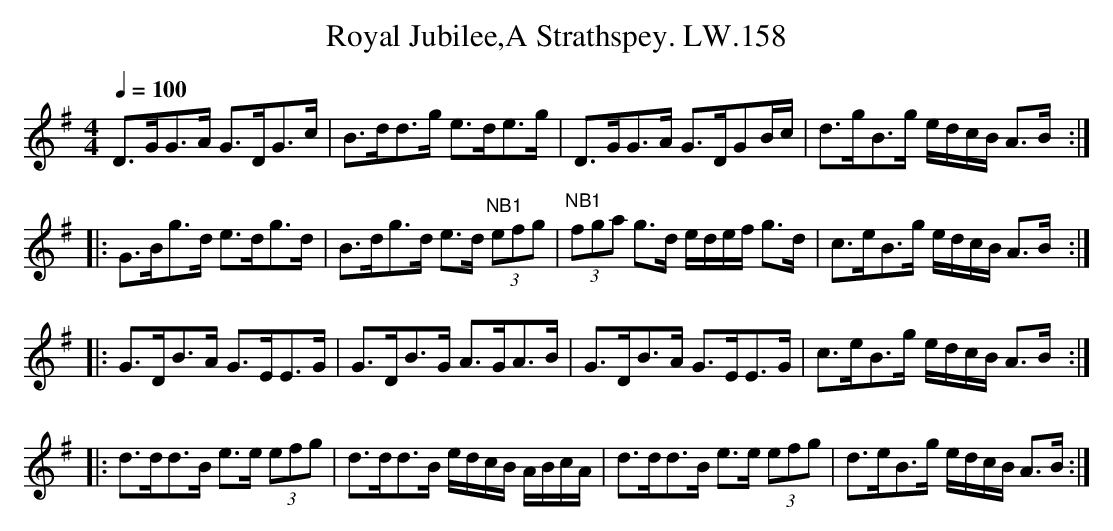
X:1
T:Royal Jubilee,A Strathspey. LW.158
L:1/8
M:4/4
Q:1/4=100
K:G
D>GG>A G>DG>c|B>dd>g e>de>g|D>GG>A G>DGB/c/|d>gB>g e/d/c/B/ A>B :|
|: G>Bg>d e>dg>d|B>dg>d e>d "^NB1"(3efg|"^NB1"(3fga g>d e/d/e/f/ g>d|c>eB>g e/d/c/B/ A>B :|
|: G>DB>A G>EE>G|G>DB>G A>GA>B|G>DB>A G>EE>G|c>eB>g e/d/c/B/ A>B :|
|: d>dd>B e>e (3efg|d>dd>B e/d/c/B/ A/B/c/A/|d>dd>B e>e (3efg|d>eB>g e/d/c/B/ A>B :|
